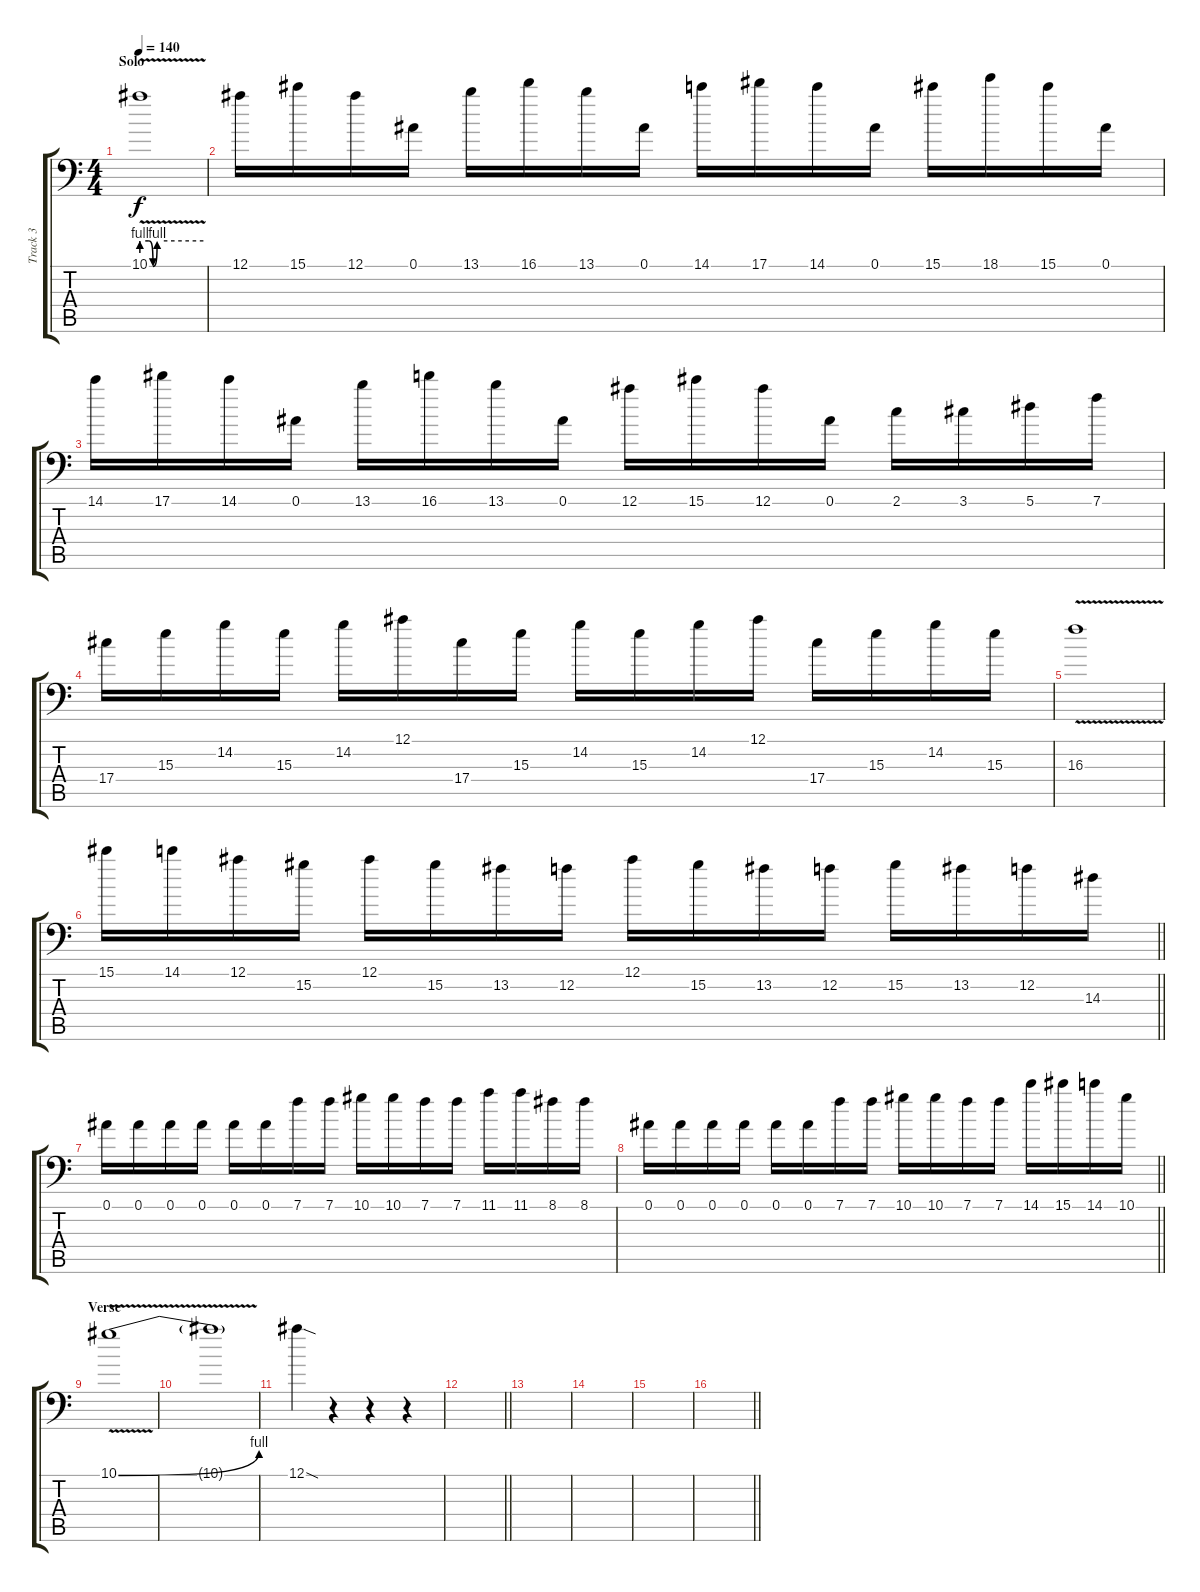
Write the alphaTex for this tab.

\track ("Track 3" "Track 3") {instrument distortionguitar}
\staff {score tabs}
\tuning (Bb3 F3 Db3 Ab2 Eb2 Bb1) {hide}
\ts (4 4)
\section ("" "Solo")
\tempo 140
\clef f4
\ks c
10.1{be (custom 0 4 7 4 11 0 15 4 60 4) v}.1{dy f} |
12.1.16 15.1.16 12.1.16 0.1.16 13.1.16 16.1.16 13.1.16 0.1.16 14.1.16 17.1.16 14.1.16 0.1.16 15.1.16 18.1.16 15.1.16 0.1.16 |
14.1.16 17.1.16 14.1.16 0.1.16 13.1.16 16.1.16 13.1.16 0.1.16 12.1.16 15.1.16 12.1.16 0.1.16 2.1.16 3.1.16 5.1.16 7.1.16 |
17.4.16 15.3.16 14.2.16 15.3.16 14.2.16 12.1.16 17.4.16 15.3.16 14.2.16 15.3.16 14.2.16 12.1.16 17.4.16 15.3.16 14.2.16 15.3.16 |
16.3{v}.1 |
\barLineRight lightlight
15.1.16 14.1.16 12.1.16 15.2.16 12.1.16 15.2.16 13.2.16 12.2.16 12.1.16 15.2.16 13.2.16 12.2.16 15.2.16 13.2.16 12.2.16 14.3.16 |
0.1.16 0.1.16 0.1.16 0.1.16 0.1.16 0.1.16 7.1.16 7.1.16 10.1.16 10.1.16 7.1.16 7.1.16 11.1.16 11.1.16 8.1.16 8.1.16 |
\barLineRight lightlight
0.1.16 0.1.16 0.1.16 0.1.16 0.1.16 0.1.16 7.1.16 7.1.16 10.1.16 10.1.16 7.1.16 7.1.16 14.1.16 15.1.16 14.1.16 10.1.16 |
\section ("" "Verse")
10.1{be (bend 0 0 60 4) v}.1 |
10.1{t}.1 |
12.1{sod}.4 r.4 r.4 r.4 |
\barLineRight lightlight
|
|
|
|
\barLineRight lightlight
